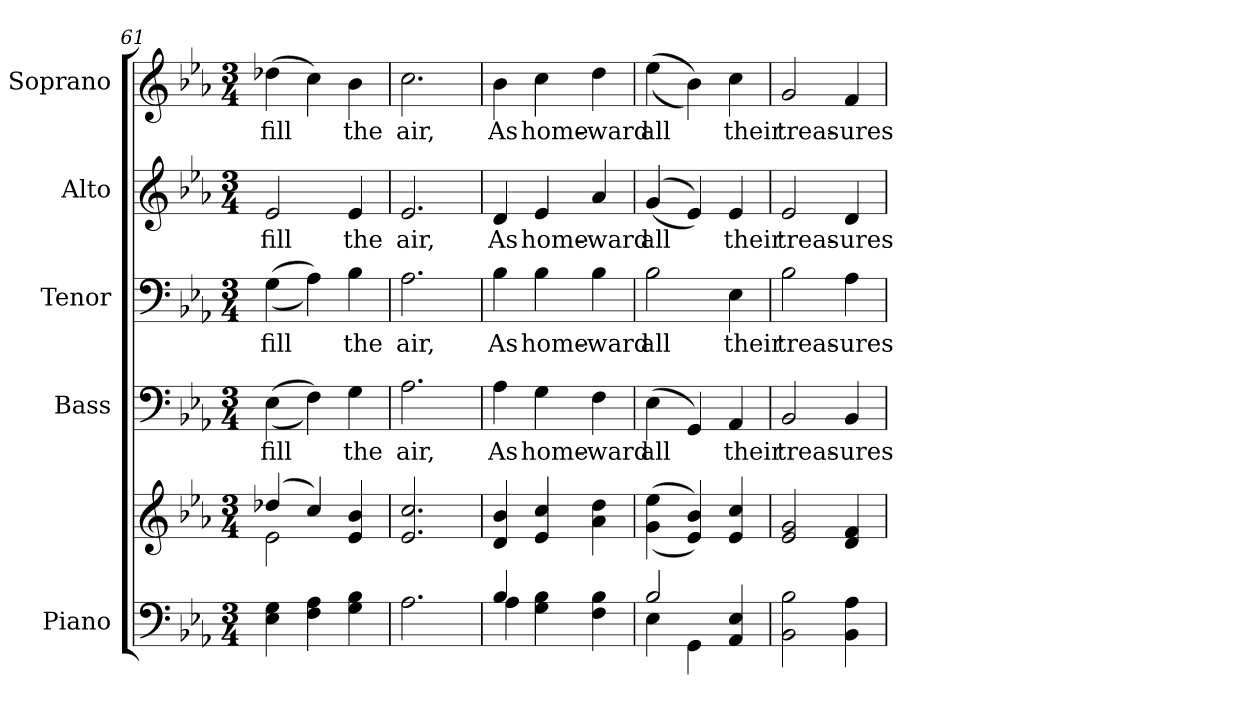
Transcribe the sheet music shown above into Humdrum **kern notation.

**kern	**kern	**kern	**text	**kern	**text	**kern	**text	**kern	**text
*part5	*part5	*part4	*part4	*part3	*part3	*part2	*part2	*part1	*part1
*staff6	*staff5	*staff4	*staff4	*staff3	*staff3	*staff2	*staff2	*staff1	*staff1
*I"Piano	*	*I"Bass	*	*I"Tenor	*	*I"Alto	*	*I"Soprano	*
*I'Pno.	*	*I'B.	*	*I'T.	*	*I'A.	*	*I'S.	*
!!LO:PB:g=z
*clefF4	*clefG2	*clefF4	*	*clefF4	*	*clefG2	*	*clefG2	*
*k[b-e-a-]	*k[b-e-a-]	*k[b-e-a-]	*	*k[b-e-a-]	*	*k[b-e-a-]	*	*k[b-e-a-]	*
*E-:	*E-:	*E-:	*	*E-:	*	*E-:	*	*E-:	*
*M3/4	*M3/4	*M3/4	*	*M3/4	*	*M3/4	*	*M3/4	*
=61	=61	=61	=61	=61	=61	=61	=61	=61	=61
*	*^	*	*	*	*	*	*	*	*
!	!	!	!	!LO:LY:b:color=#000000	!	!	!	!	!	!
!	!	!	!	!	!	!LO:LY:b:color=#000000	!	!	!	!
!	!	!	!	!	!	!	!	!LO:LY:b:color=#000000	!	!
!	!	!	!	!	!	!	!	!	!	!LO:LY:b:color=#000000
4E-i\ 4Gi	(4dd-Xi/	2e-i\	((4E-i\	fill	((4Gi\	fill	2e-i/	fill	(4dd-Xi\	fill
4Fi\ 4A-i	4cci/)	.	4Fi\))	.	4A-i\))	.	.	.	4cci\)	.
!	!	!	!	!LO:LY:b:color=#000000	!	!	!	!	!	!
!	!	!	!	!	!	!LO:LY:b:color=#000000	!	!	!	!
!	!	!	!	!	!	!	!	!LO:LY:b:color=#000000	!	!
!	!	!	!	!	!	!	!	!	!	!LO:LY:b:color=#000000
4Gi\ 4B-i	4e-i/ 4b-i	4ryy	4Gi\	the	4B-i\	the	4e-i/	the	4b-i\	the
*	*v	*v	*	*	*	*	*	*	*	*
=62	=62	=62	=62	=62	=62	=62	=62	=62	=62
*	*^	*	*	*	*	*	*	*	*
!	!	!	!	!LO:LY:b:color=#000000	!	!	!	!	!	!
*	*v	*v	*	*	*	*	*	*	*	*
*	*^	*	*	*	*	*	*	*	*
!	!	!	!	!	!	!LO:LY:b:color=#000000	!	!	!	!
*	*v	*v	*	*	*	*	*	*	*	*
*	*^	*	*	*	*	*	*	*	*
!	!	!	!	!	!	!	!	!LO:LY:b:color=#000000	!	!
*	*v	*v	*	*	*	*	*	*	*	*
*	*^	*	*	*	*	*	*	*	*
!	!	!	!	!	!	!	!	!	!	!LO:LY:b:color=#000000
*	*v	*v	*	*	*	*	*	*	*	*
2.A-i\	2.e-i/ 2.cci	2.A-i\	air,	2.A-i\	air,	2.e-i/	air,	2.cci\	air,
=63	=63	=63	=63	=63	=63	=63	=63	=63	=63
*^	*	*	*	*	*	*	*	*	*
!	!	!	!	!LO:LY:b:color=#000000	!	!	!	!	!	!
!	!	!	!	!	!	!LO:LY:b:color=#000000	!	!	!	!
!	!	!	!	!	!	!	!	!LO:LY:b:color=#000000	!	!
!	!	!	!	!	!	!	!	!	!	!LO:LY:b:color=#000000
4B-i/	4A-i\	4di/ 4b-i	4A-i\	As	4B-i\	As	4di/	As	4b-i\	As
!	!	!	!	!LO:LY:b:color=#000000	!	!	!	!	!	!
!	!	!	!	!	!	!LO:LY:b:color=#000000	!	!	!	!
!	!	!	!	!	!	!	!	!LO:LY:b:color=#000000	!	!
!	!	!	!	!	!	!	!	!	!	!LO:LY:b:color=#000000
4Gi\ 4B-i	4ryy	4e-i/ 4cci	4Gi\	home-	4B-i\	home-	4e-i/	home-	4cci\	home-
!	!	!	!	!LO:LY:b:color=#000000	!	!	!	!	!	!
!	!	!	!	!	!	!LO:LY:b:color=#000000	!	!	!	!
!	!	!	!	!	!	!	!	!LO:LY:b:color=#000000	!	!
!	!	!	!	!	!	!	!	!	!	!LO:LY:b:color=#000000
4Fi\ 4B-i	4ryy	4a-i\ 4ddi	4Fi\	-ward	4B-i\	-ward	4a-i/	-ward	4ddi\	-ward
!!LO:PB:g=z
=64	=64	=64	=64	=64	=64	=64	=64	=64	=64	=64
!	!	!	!	!LO:LY:b:color=#000000	!	!	!	!	!	!
!	!	!	!	!	!	!LO:LY:b:color=#000000	!	!	!	!
!	!	!	!	!	!	!	!	!LO:LY:b:color=#000000	!	!
!	!	!	!	!	!	!	!	!	!	!LO:LY:b:color=#000000
2B-i/	4E-i\	((4gi\ 4ee-i	(4E-i\	all	2B-i\	all	((4gi/	all	((4ee-i\	all
.	4GGi\	4e-i/ 4b-i))	4GGi/)	.	.	.	4e-i/))	.	4b-i\))	.
!	!	!	!	!LO:LY:b:color=#000000	!	!	!	!	!	!
!	!	!	!	!	!	!LO:LY:b:color=#000000	!	!	!	!
!	!	!	!	!	!	!	!	!LO:LY:b:color=#000000	!	!
!	!	!	!	!	!	!	!	!	!	!LO:LY:b:color=#000000
4AA-i/ 4E-i	4ryy	4e-i/ 4cci	4AA-i/	their	4E-i\	their	4e-i/	their	4cci\	their
*v	*v	*	*	*	*	*	*	*	*	*
=65	=65	=65	=65	=65	=65	=65	=65	=65	=65
*^	*	*	*	*	*	*	*	*	*
!	!	!	!	!LO:LY:b:color=#000000	!	!	!	!	!	!
*v	*v	*	*	*	*	*	*	*	*	*
*^	*	*	*	*	*	*	*	*	*
!	!	!	!	!	!	!LO:LY:b:color=#000000	!	!	!	!
*v	*v	*	*	*	*	*	*	*	*	*
*^	*	*	*	*	*	*	*	*	*
!	!	!	!	!	!	!	!	!LO:LY:b:color=#000000	!	!
*v	*v	*	*	*	*	*	*	*	*	*
*^	*	*	*	*	*	*	*	*	*
!	!	!	!	!	!	!	!	!	!	!LO:LY:b:color=#000000
*v	*v	*	*	*	*	*	*	*	*	*
2BB-i\ 2B-i	2e-i/ 2gi	2BB-i/	treas-	2B-i\	treas-	2e-i/	treas-	2gi/	treas-
!	!	!	!LO:LY:b:color=#000000	!	!	!	!	!	!
!	!	!	!	!	!LO:LY:b:color=#000000	!	!	!	!
!	!	!	!	!	!	!	!LO:LY:b:color=#000000	!	!
!	!	!	!	!	!	!	!	!	!LO:LY:b:color=#000000
4BB-i\ 4A-i	4di/ 4fi	4BB-i/	-ures	4A-i\	-ures	4di/	-ures	4fi/	-ures
=	=	=	=	=	=	=	=	=	=
*-	*-	*-	*-	*-	*-	*-	*-	*-	*-
